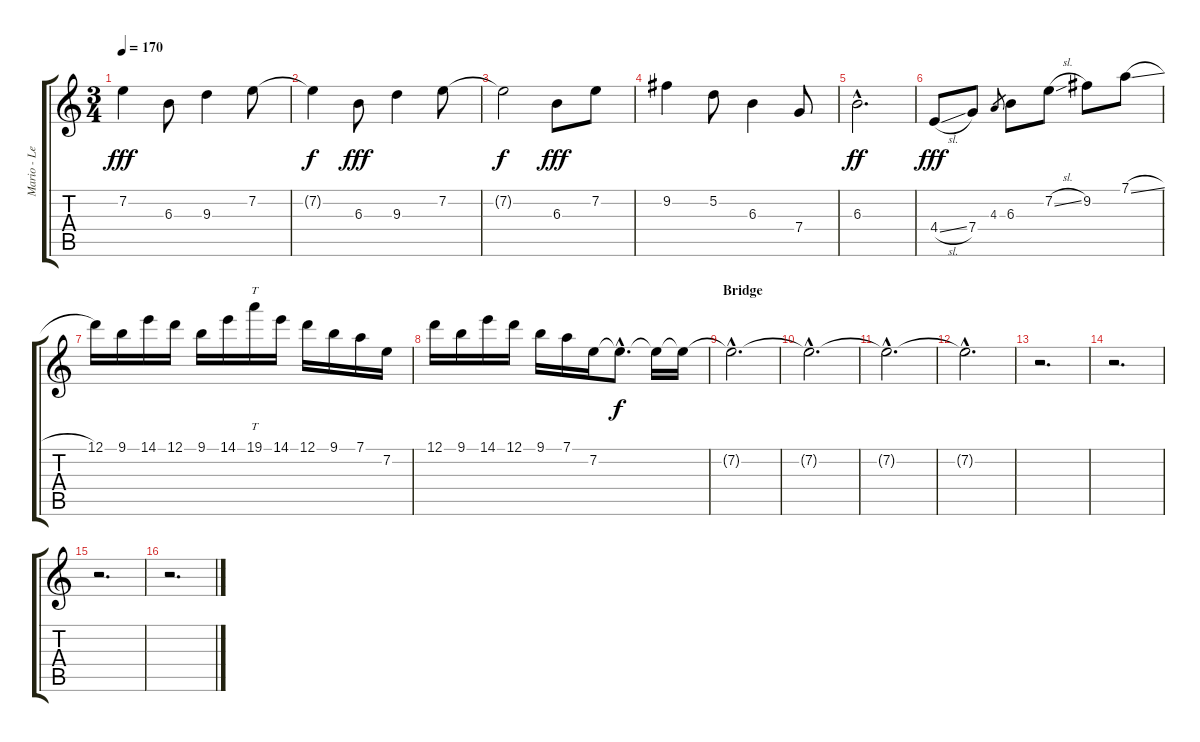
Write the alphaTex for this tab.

\track ("Mario - Lead Guitar" "Mario - Le") {instrument distortionguitar}
\staff {score tabs}
\tuning (D4 A3 F3 C3 G2 C2) {hide}
\ts (3 4)
\tempo 170
\clef g2
\ks c
7.2.4{dy fff} 6.3.8 9.3.4 7.2.8 |
7.2{t}.4{dy f} 6.3.8{dy fff} 9.3.4 7.2.8 |
7.2{t}.2{dy f} 6.3.8{dy fff} 7.2.8 |
9.2.4 5.2.8 6.3.4 7.4.8 |
6.3{hac}.2{d dy ff} |
4.4{sl}.8{dy fff} 7.4.8 4.3.8{gr} 6.3.8 7.2{sl}.8 9.2.8 7.1{sl}.8 |
12.1.16 9.1.16 14.1.16 12.1.16 9.1.16 14.1.16 19.1.16{tt} 14.1.16 12.1.16 9.1.16 7.1.16 7.2.16 |
12.1.16 9.1.16 14.1.16 12.1.16 9.1.16 7.1.16 7.2.16 7.2{hac t}.8{d dy f} 7.2{t}.16 7.2{t}.16 |
\section ("" "Bridge")
7.2{hac t}.2{d} |
7.2{hac t}.2{d} |
7.2{hac t}.2{d volume 0} |
7.2{hac t}.2{d} |
r.2{d} |
r.2{d} |
r.2{d} |
r.2{d}
